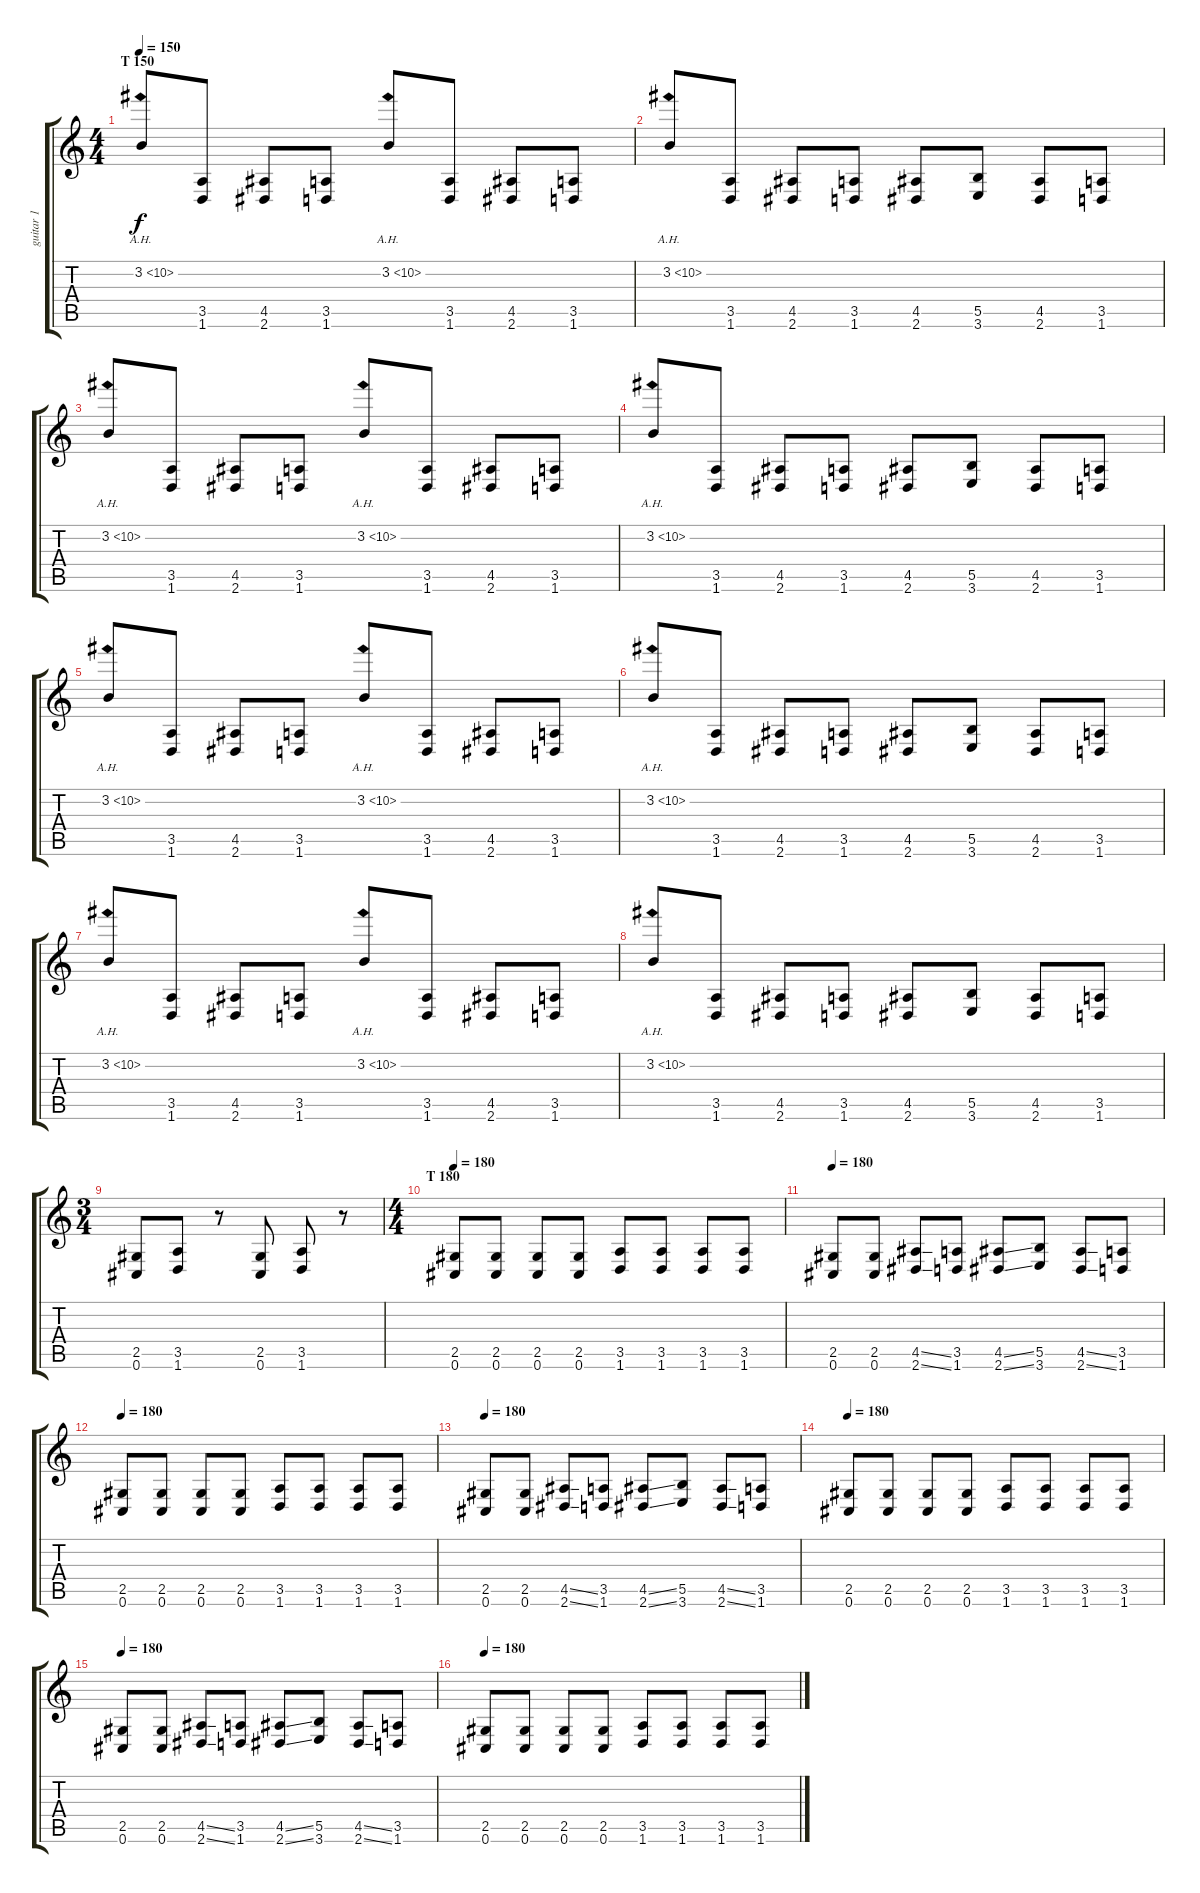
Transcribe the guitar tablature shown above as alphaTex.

\track ("guitar 1" "guitar 1") {instrument distortionguitar}
\staff {score tabs}
\tuning (Db4 Ab3 E3 B2 Gb2 Db2) {hide}
\ts (4 4)
\section ("" "T 150")
\tempo 150
\clef g2
\ks c
3.2{ah 7}.8{dy f instrument distortionguitar} (3.5 1.6).8 (4.5 2.6).8 (3.5 1.6).8 3.2{ah 7}.8 (3.5 1.6).8 (4.5 2.6).8 (3.5 1.6).8 |
3.2{ah 7}.8 (3.5 1.6).8 (4.5 2.6).8 (3.5 1.6).8 (4.5 2.6).8 (5.5 3.6).8 (4.5 2.6).8 (3.5 1.6).8 |
3.2{ah 7}.8 (3.5 1.6).8 (4.5 2.6).8 (3.5 1.6).8 3.2{ah 7}.8 (3.5 1.6).8 (4.5 2.6).8 (3.5 1.6).8 |
3.2{ah 7}.8 (3.5 1.6).8 (4.5 2.6).8 (3.5 1.6).8 (4.5 2.6).8 (5.5 3.6).8 (4.5 2.6).8 (3.5 1.6).8 |
3.2{ah 7}.8 (3.5 1.6).8 (4.5 2.6).8 (3.5 1.6).8 3.2{ah 7}.8 (3.5 1.6).8 (4.5 2.6).8 (3.5 1.6).8 |
3.2{ah 7}.8 (3.5 1.6).8 (4.5 2.6).8 (3.5 1.6).8 (4.5 2.6).8 (5.5 3.6).8 (4.5 2.6).8 (3.5 1.6).8 |
3.2{ah 7}.8 (3.5 1.6).8 (4.5 2.6).8 (3.5 1.6).8 3.2{ah 7}.8 (3.5 1.6).8 (4.5 2.6).8 (3.5 1.6).8 |
3.2{ah 7}.8 (3.5 1.6).8 (4.5 2.6).8 (3.5 1.6).8 (4.5 2.6).8 (5.5 3.6).8 (4.5 2.6).8 (3.5 1.6).8 |
\ts (3 4)
(2.5 0.6).8 (3.5 1.6).8 r.8 (2.5 0.6).8 (3.5 1.6).8 r.8 |
\ts (4 4)
\section ("" "T 180")
\tempo 180
(2.5 0.6).8 (2.5 0.6).8 (2.5 0.6).8 (2.5 0.6).8 (3.5 1.6).8 (3.5 1.6).8 (3.5 1.6).8 (3.5 1.6).8 |
\tempo 180
(2.5 0.6).8 (2.5 0.6).8 (4.5{ss} 2.6{ss}).8 (3.5 1.6).8 (4.5{ss} 2.6{ss}).8 (5.5 3.6).8 (4.5{ss} 2.6{ss}).8 (3.5 1.6).8 |
\tempo 180
(2.5 0.6).8 (2.5 0.6).8 (2.5 0.6).8 (2.5 0.6).8 (3.5 1.6).8 (3.5 1.6).8 (3.5 1.6).8 (3.5 1.6).8 |
\tempo 180
(2.5 0.6).8 (2.5 0.6).8 (4.5{ss} 2.6{ss}).8 (3.5 1.6).8 (4.5{ss} 2.6{ss}).8 (5.5 3.6).8 (4.5{ss} 2.6{ss}).8 (3.5 1.6).8 |
\tempo 180
(2.5 0.6).8 (2.5 0.6).8 (2.5 0.6).8 (2.5 0.6).8 (3.5 1.6).8 (3.5 1.6).8 (3.5 1.6).8 (3.5 1.6).8 |
\tempo 180
(2.5 0.6).8 (2.5 0.6).8 (4.5{ss} 2.6{ss}).8 (3.5 1.6).8 (4.5{ss} 2.6{ss}).8 (5.5 3.6).8 (4.5{ss} 2.6{ss}).8 (3.5 1.6).8 |
\tempo 180
(2.5 0.6).8 (2.5 0.6).8 (2.5 0.6).8 (2.5 0.6).8 (3.5 1.6).8 (3.5 1.6).8 (3.5 1.6).8 (3.5 1.6).8
